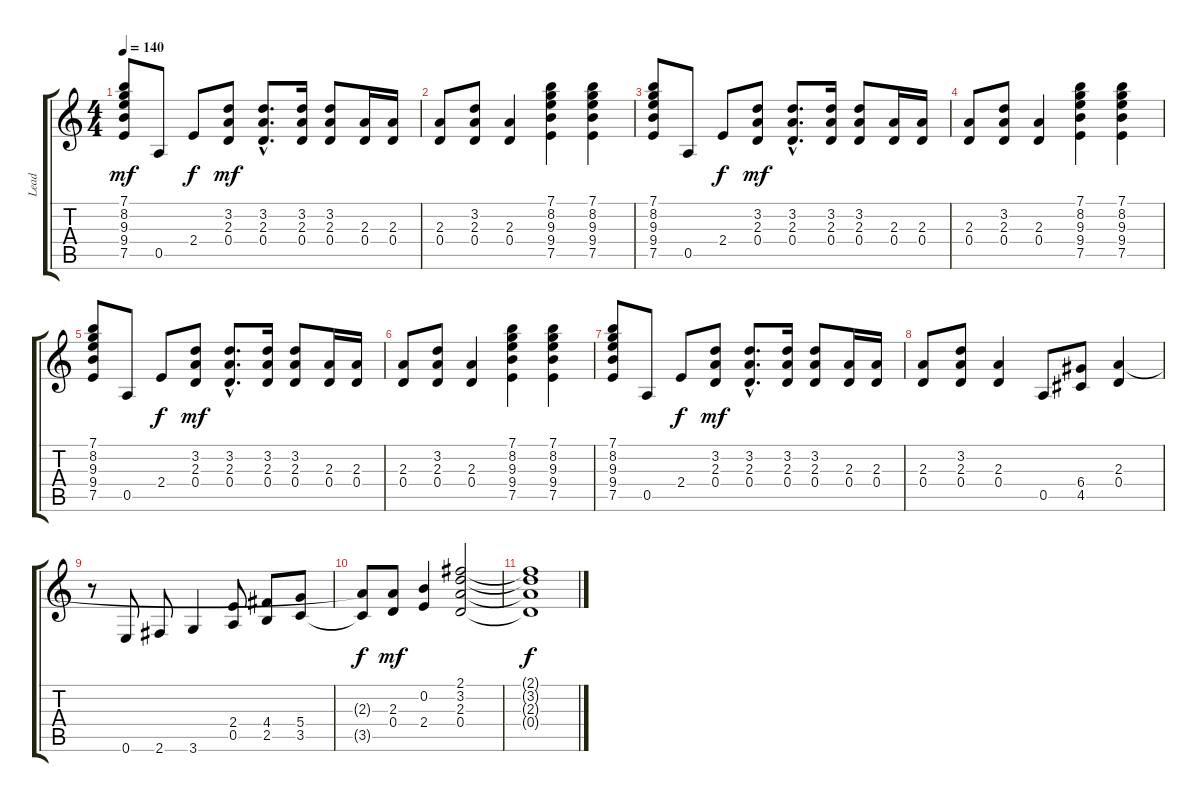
\track ("Lead" "Lead") {instrument overdrivenguitar}
\staff {score tabs}
\tuning (E4 B3 G3 D3 A2 E2) {hide}
\ts (4 4)
\tempo 140
\clef g2
\ks c
(7.1 8.2 9.3 9.4 7.5).8{dy mf} 0.5.8 2.4.8{dy f} (3.2 2.3 0.4).8{dy mf} (3.2{hac} 2.3{hac} 0.4{hac}).8{d} (3.2 2.3 0.4).16 (3.2 2.3 0.4).8 (2.3 0.4).16 (2.3 0.4).16 |
(2.3 0.4).8 (3.2 2.3 0.4).8 (2.3 0.4).4 (7.1 8.2 9.3 9.4 7.5).4 (7.1 8.2 9.3 9.4 7.5).4 |
(7.1 8.2 9.3 9.4 7.5).8 0.5.8 2.4.8{dy f} (3.2 2.3 0.4).8{dy mf} (3.2{hac} 2.3{hac} 0.4{hac}).8{d} (3.2 2.3 0.4).16 (3.2 2.3 0.4).8 (2.3 0.4).16 (2.3 0.4).16 |
(2.3 0.4).8 (3.2 2.3 0.4).8 (2.3 0.4).4 (7.1 8.2 9.3 9.4 7.5).4 (7.1 8.2 9.3 9.4 7.5).4 |
(7.1 8.2 9.3 9.4 7.5).8 0.5.8 2.4.8{dy f} (3.2 2.3 0.4).8{dy mf} (3.2{hac} 2.3{hac} 0.4{hac}).8{d} (3.2 2.3 0.4).16 (3.2 2.3 0.4).8 (2.3 0.4).16 (2.3 0.4).16 |
(2.3 0.4).8 (3.2 2.3 0.4).8 (2.3 0.4).4 (7.1 8.2 9.3 9.4 7.5).4 (7.1 8.2 9.3 9.4 7.5).4 |
(7.1 8.2 9.3 9.4 7.5).8 0.5.8 2.4.8{dy f} (3.2 2.3 0.4).8{dy mf} (3.2{hac} 2.3{hac} 0.4{hac}).8{d} (3.2 2.3 0.4).16 (3.2 2.3 0.4).8 (2.3 0.4).16 (2.3 0.4).16 |
(2.3 0.4).8 (3.2 2.3 0.4).8 (2.3 0.4).4 0.5.8 (6.4 4.5).8 (2.3 0.4).4 |
r.8 0.6.8 2.6.8 3.6.4 (2.4 0.5).8 (4.4 2.5).8 (5.4 3.5).8 |
(2.3{t} 3.5{t}).8{dy f} (2.3 0.4).8{dy mf} (0.2 2.4).4 (2.1 3.2 2.3 0.4).2 |
(2.1{t} 3.2{t} 2.3{t} 0.4{t}).1{dy f}
